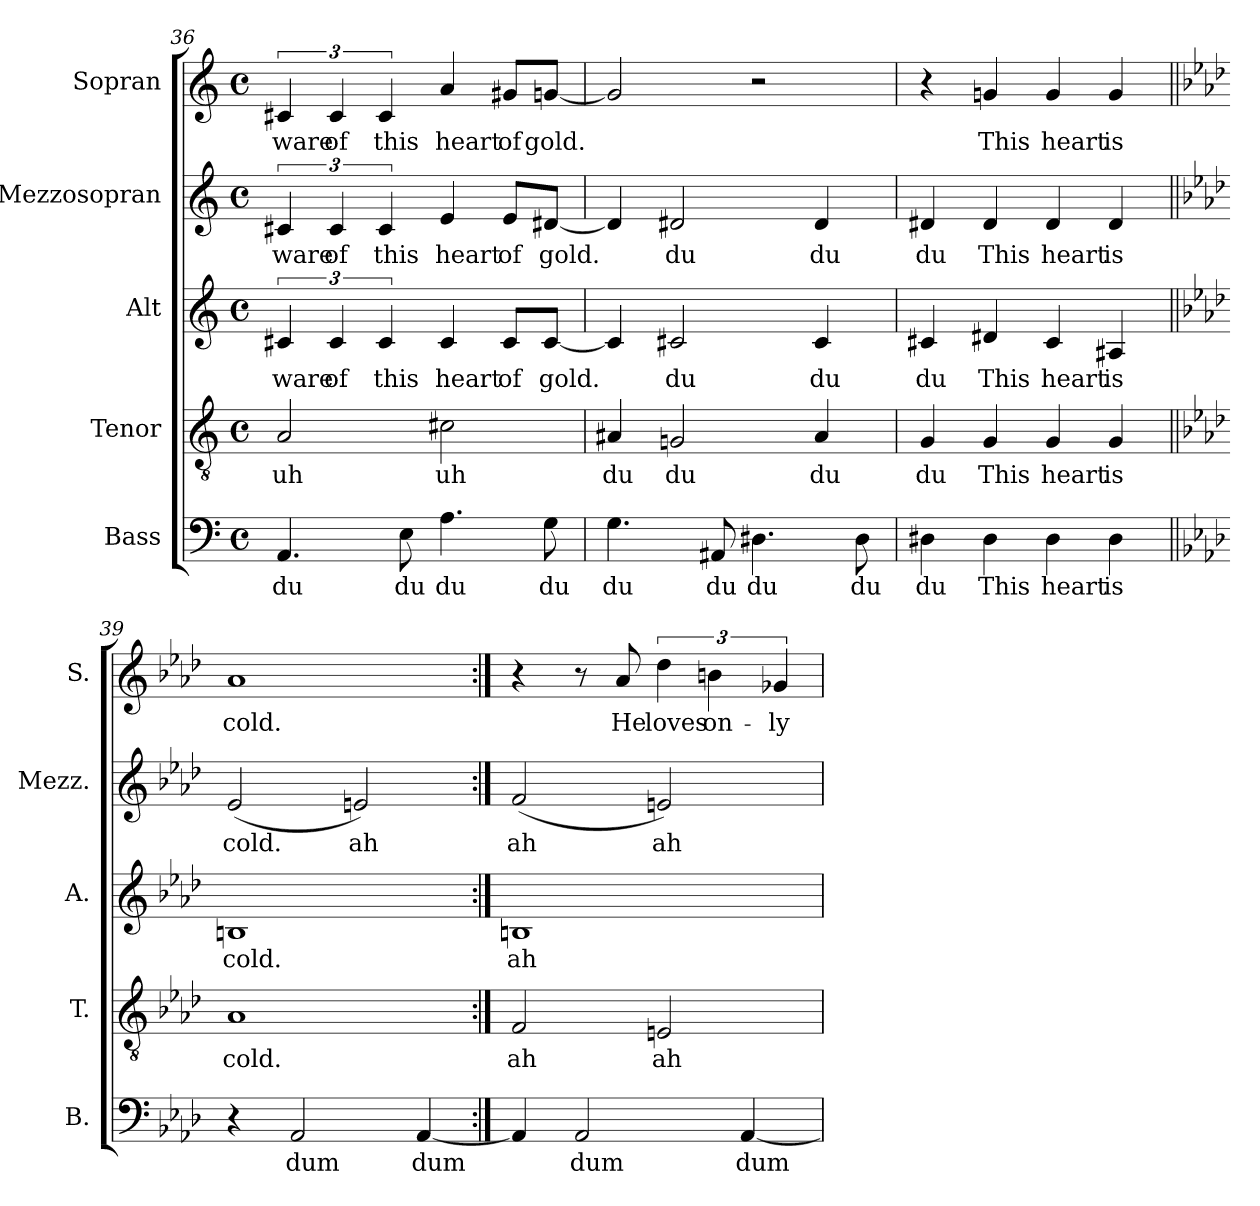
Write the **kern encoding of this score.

**kern	**text	**kern	**text	**kern	**text	**kern	**text	**kern	**text
*part5	*part5	*part4	*part4	*part3	*part3	*part2	*part2	*part1	*part1
*staff5	*staff5	*staff4	*staff4	*staff3	*staff3	*staff2	*staff2	*staff1	*staff1
*I"Bass	*	*I"Tenor	*	*I"Alt	*	*I"Mezzosopran	*	*I"Sopran	*
*I'B.	*	*I'T.	*	*I'A.	*	*I'Mezz.	*	*I'S.	*
!!LO:LB:g=z
*clefF4	*	*clefGv2	*	*clefG2	*	*clefG2	*	*clefG2	*
*k[]	*	*k[]	*	*k[]	*	*k[]	*	*k[]	*
*C:	*	*C:	*	*C:	*	*C:	*	*C:	*
*M4/4	*	*M4/4	*	*M4/4	*	*M4/4	*	*M4/4	*
*met(c)	*	*met(c)	*	*met(c)	*	*met(c)	*	*met(c)	*
=36	=36	=36	=36	=36	=36	=36	=36	=36	=36
!	!LO:LY:b	!	!	!	!	!	!	!	!
!	!	!	!LO:LY:b	!	!	!	!	!	!
!	!	!	!	!	!LO:LY:b	!	!	!	!
!	!	!	!	!	!	!	!LO:LY:b	!	!
!	!	!	!	!	!	!	!	!	!LO:LY:b
4.AA/	du	2A/	uh	6c#X/	-ware	6c#X/	-ware	6c#X/	-ware
!	!	!	!	!	!LO:LY:b	!	!	!	!
!	!	!	!	!	!	!	!LO:LY:b	!	!
!	!	!	!	!	!	!	!	!	!LO:LY:b
.	.	.	.	6c#/	of	6c#/	of	6c#/	of
!	!	!	!	!	!LO:LY:b	!	!	!	!
!	!	!	!	!	!	!	!LO:LY:b	!	!
!	!	!	!	!	!	!	!	!	!LO:LY:b
.	.	.	.	6c#/	this	6c#/	this	6c#/	this
!	!LO:LY:b	!	!	!	!	!	!	!	!
8E\	du	.	.	.	.	.	.	.	.
!	!LO:LY:b	!	!	!	!	!	!	!	!
!	!	!	!LO:LY:b	!	!	!	!	!	!
!	!	!	!	!	!LO:LY:b	!	!	!	!
!	!	!	!	!	!	!	!LO:LY:b	!	!
!	!	!	!	!	!	!	!	!	!LO:LY:b
4.A\	du	2c#X\	uh	4c#/	heart	4e/	heart	4a/	heart
!	!	!	!	!	!LO:LY:b	!	!	!	!
!	!	!	!	!	!	!	!LO:LY:b	!	!
!	!	!	!	!	!	!	!	!	!LO:LY:b
.	.	.	.	8c#/L	of	8e/L	of	8g#X/L	of
!	!LO:LY:b	!	!	!	!	!	!	!	!
!	!	!	!	!	!LO:LY:b	!	!	!	!
!	!	!	!	!	!	!	!LO:LY:b	!	!
!	!	!	!	!	!	!	!	!	!LO:LY:b
8G\	du	.	.	[8c#/J	gold.	[8d#X/J	gold.	[8gn/J	gold.
=37	=37	=37	=37	=37	=37	=37	=37	=37	=37
!	!LO:LY:b	!	!	!	!	!	!	!	!
!	!	!	!LO:LY:b	!	!	!	!	!	!
4.G\	du	4A#X/	du	4c#/]	.	4d#/]	.	2g/]	.
!	!	!	!LO:LY:b	!	!	!	!	!	!
!	!	!	!	!	!LO:LY:b	!	!	!	!
!	!	!	!	!	!	!	!LO:LY:b	!	!
.	.	2Gni/	du	2c#X/	du	2d#X/	du	.	.
!	!LO:LY:b	!	!	!	!	!	!	!	!
8AA#X/	du	.	.	.	.	.	.	.	.
!	!LO:LY:b	!	!	!	!	!	!	!	!
4.D#X\	du	.	.	.	.	.	.	2r	.
!	!	!	!LO:LY:b	!	!	!	!	!	!
!	!	!	!	!	!LO:LY:b	!	!	!	!
!	!	!	!	!	!	!	!LO:LY:b	!	!
.	.	4A#/	du	4c#/	du	4d#/	du	.	.
!	!LO:LY:b	!	!	!	!	!	!	!	!
8D#\	du	.	.	.	.	.	.	.	.
=38	=38	=38	=38	=38	=38	=38	=38	=38	=38
!	!LO:LY:b	!	!	!	!	!	!	!	!
!	!	!	!LO:LY:b	!	!	!	!	!	!
!	!	!	!	!	!LO:LY:b	!	!	!	!
!	!	!	!	!	!	!	!LO:LY:b	!	!
4D#X\	du	4G/	du	4c#X/	du	4d#X/	du	4r	.
!	!LO:LY:b	!	!	!	!	!	!	!	!
!	!	!	!LO:LY:b	!	!	!	!	!	!
!	!	!	!	!	!LO:LY:b	!	!	!	!
!	!	!	!	!	!	!	!LO:LY:b	!	!
!	!	!	!	!	!	!	!	!	!LO:LY:b
4D#\	This	4G/	This	4d#X/	This	4d#/	This	4gni/	This
!	!LO:LY:b	!	!	!	!	!	!	!	!
!	!	!	!LO:LY:b	!	!	!	!	!	!
!	!	!	!	!	!LO:LY:b	!	!	!	!
!	!	!	!	!	!	!	!LO:LY:b	!	!
!	!	!	!	!	!	!	!	!	!LO:LY:b
4D#\	heart	4G/	heart	4c#/	heart	4d#/	heart	4g/	heart
!	!LO:LY:b	!	!	!	!	!	!	!	!
!	!	!	!LO:LY:b	!	!	!	!	!	!
!	!	!	!	!	!LO:LY:b	!	!	!	!
!	!	!	!	!	!	!	!LO:LY:b	!	!
!	!	!	!	!	!	!	!	!	!LO:LY:b
4D#\	is	4G/	is	4A#X/	is	4d#/	is	4g/	is
=39||	=39||	=39||	=39||	=39||	=39||	=39||	=39||	=39||	=39||
*k[b-e-a-d-]	*	*k[b-e-a-d-]	*	*k[b-e-a-d-]	*	*k[b-e-a-d-]	*	*k[b-e-a-d-]	*
*A-:	*	*A-:	*	*A-:	*	*A-:	*	*A-:	*
!	!	!	!LO:LY:b	!	!	!	!	!	!
!	!	!	!	!	!LO:LY:a	!	!	!	!
!	!	!	!	!	!	!	!LO:LY:b	!	!
!	!	!	!	!	!	!	!	!	!LO:LY:b
4r	.	1A-	cold.	1Bn	cold.	(>2e-/	cold.	1a-	cold.
!	!LO:LY:b	!	!	!	!	!	!	!	!
2AA-/	dum	.	.	.	.	.	.	.	.
!	!	!	!	!	!	!	!LO:LY:b	!	!
.	.	.	.	.	.	2en/)	ah	.	.
!	!LO:LY:b	!	!	!	!	!	!	!	!
[4AA-/	dum	.	.	.	.	.	.	.	.
!!LO:PB:g=z
=40:|!	=40:|!	=40:|!	=40:|!	=40:|!	=40:|!	=40:|!	=40:|!	=40:|!	=40:|!
!	!	!	!LO:LY:b	!	!	!	!	!	!
!	!	!	!	!	!LO:LY:b	!	!	!	!
!	!	!	!	!	!	!	!LO:LY:b	!	!
4AA-/]	.	2F/	ah	1Bn	ah	(>2f/	ah	4r	.
!	!LO:LY:b	!	!	!	!	!	!	!	!
2AA-/	dum	.	.	.	.	.	.	8r	.
!	!	!	!	!	!	!	!	!	!LO:LY:b
.	.	.	.	.	.	.	.	8a-/	He
!	!	!	!LO:LY:b	!	!	!	!	!	!
!	!	!	!	!	!	!	!LO:LY:b	!	!
!	!	!	!	!	!	!	!	!	!LO:LY:b
.	.	2En/	ah	.	.	2en/)	ah	6dd-\	loves
!	!	!	!	!	!	!	!	!	!LO:LY:b
.	.	.	.	.	.	.	.	6bn\	on-
!	!LO:LY:b	!	!	!	!	!	!	!	!
[4AA-/	dum	.	.	.	.	.	.	.	.
!	!	!	!	!	!	!	!	!	!LO:LY:b
.	.	.	.	.	.	.	.	6g-X/	-ly
=	=	=	=	=	=	=	=	=	=
*-	*-	*-	*-	*-	*-	*-	*-	*-	*-
